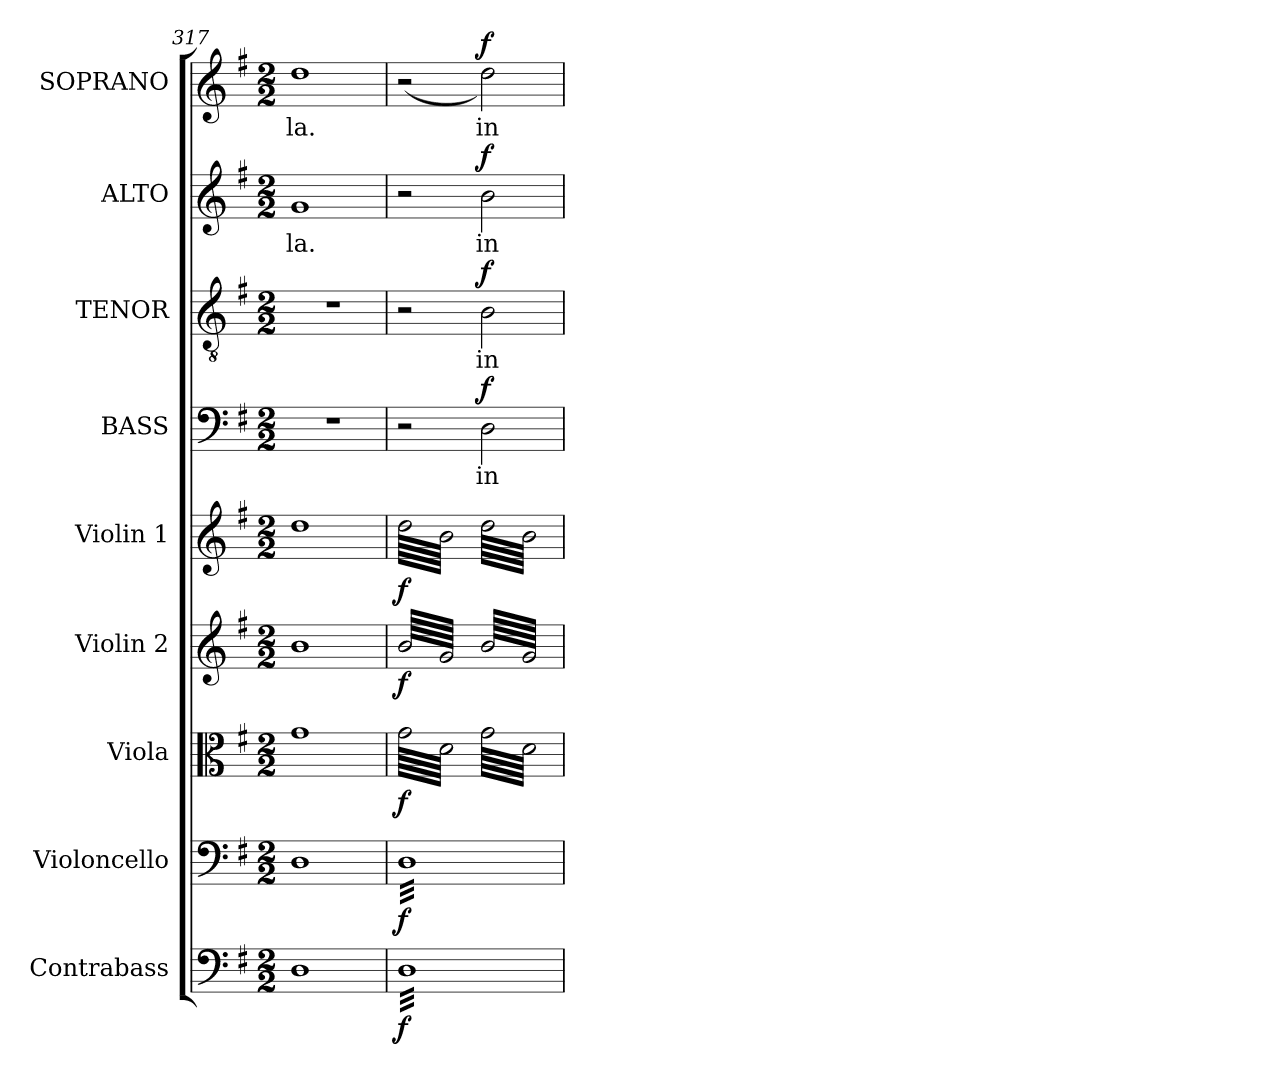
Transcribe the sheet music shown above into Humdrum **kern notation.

**kern	**dynam	**kern	**dynam	**kern	**dynam	**kern	**dynam	**kern	**dynam	**kern	**text	**dynam	**kern	**text	**dynam	**kern	**text	**dynam	**kern	**text	**dynam
*part9	*part9	*part8	*part8	*part7	*part7	*part6	*part6	*part5	*part5	*part4	*part4	*part4	*part3	*part3	*part3	*part2	*part2	*part2	*part1	*part1	*part1
*staff9	*staff9	*staff8	*staff8	*staff7	*staff7	*staff6	*staff6	*staff5	*staff5	*staff4	*staff4	*staff4	*staff3	*staff3	*staff3	*staff2	*staff2	*staff2	*staff1	*staff1	*staff1
*I"Contrabass	*	*I"Violoncello	*	*I"Viola	*	*I"Violin 2	*	*I"Violin 1	*	*I"BASS	*	*	*I"TENOR	*	*	*I"ALTO	*	*	*I"SOPRANO	*	*
*I'Cb.	*	*I'Vc.	*	*I'Vla.	*	*I'Vln. 2	*	*I'Vln. 1	*	*I'B.	*	*	*I'T.	*	*	*I'A.	*	*	*I'S.	*	*
*clefF4	*	*clefF4	*	*clefC3	*	*clefG2	*	*clefG2	*	*clefF4	*	*	*clefGv2	*	*	*clefG2	*	*	*clefG2	*	*
*ITrd7c12	*	*	*	*	*	*	*	*	*	*	*	*	*ITrd7c12	*	*	*	*	*	*	*	*
*k[f#]	*	*k[f#]	*	*k[f#]	*	*k[f#]	*	*k[f#]	*	*k[f#]	*	*	*k[f#]	*	*	*k[f#]	*	*	*k[f#]	*	*
*G:	*	*G:	*	*G:	*	*G:	*	*G:	*	*G:	*	*	*G:	*	*	*G:	*	*	*G:	*	*
*M2/2	*	*M2/2	*	*M2/2	*	*M2/2	*	*M2/2	*	*M2/2	*	*	*M2/2	*	*	*M2/2	*	*	*M2/2	*	*
=317	=317	=317	=317	=317	=317	=317	=317	=317	=317	=317	=317	=317	=317	=317	=317	=317	=317	=317	=317	=317	=317
!	!	!	!	!	!	!	!	!	!	!	!	!	!	!	!	!	!LO:LY:b:color=#000000	!	!	!	!
!	!	!	!	!	!	!	!	!	!	!	!	!	!	!	!	!	!	!	!	!LO:LY:b:color=#000000	!
1DDi	.	1Di	.	1gi	.	1bi	.	1ddi	.	1r	.	.	1r	.	.	1gi	-la.	.	1ddi	-la.	.
=318	=318	=318	=318	=318	=318	=318	=318	=318	=318	=318	=318	=318	=318	=318	=318	=318	=318	=318	=318	=318	=318
*tremolo	*	*	*	*	*	*	*	*	*	*	*	*	*	*	*	*	*	*	*	*	*
*	*	*tremolo	*	*	*	*	*	*	*	*	*	*	*	*	*	*	*	*	*	*	*
*	*	*	*	*tremolo	*	*	*	*	*	*	*	*	*	*	*	*	*	*	*	*	*
*	*	*	*	*	*	*tremolo	*	*	*	*	*	*	*	*	*	*	*	*	*	*	*
*	*	*	*	*	*	*	*	*tremolo	*	*	*	*	*	*	*	*	*	*	*	*	*
32DDiLLL	f	32DiLLL	f	(64gi\LLLL	f	(64bi/LLLL	f	(64ddi\LLLL	f	2r	.	.	2r	.	.	2r	.	.	(2r	.	.
.	.	.	.	64di\)	.	64gi/)	.	64bi\)	.	.	.	.	.	.	.	.	.	.	.	.	.
32DDi	.	32Di	.	64gi\	.	64bi/	.	64ddi\	.	.	.	.	.	.	.	.	.	.	.	.	.
.	.	.	.	64di\)	.	64gi/)	.	64bi\)	.	.	.	.	.	.	.	.	.	.	.	.	.
32DDi	.	32Di	.	64gi\	.	64bi/	.	64ddi\	.	.	.	.	.	.	.	.	.	.	.	.	.
.	.	.	.	64di\)	.	64gi/)	.	64bi\)	.	.	.	.	.	.	.	.	.	.	.	.	.
32DDi	.	32Di	.	64gi\	.	64bi/	.	64ddi\	.	.	.	.	.	.	.	.	.	.	.	.	.
.	.	.	.	64di\)	.	64gi/)	.	64bi\)	.	.	.	.	.	.	.	.	.	.	.	.	.
32DDi	.	32Di	.	64gi\	.	64bi/	.	64ddi\	.	.	.	.	.	.	.	.	.	.	.	.	.
.	.	.	.	64di\)	.	64gi/)	.	64bi\)	.	.	.	.	.	.	.	.	.	.	.	.	.
32DDi	.	32Di	.	64gi\	.	64bi/	.	64ddi\	.	.	.	.	.	.	.	.	.	.	.	.	.
.	.	.	.	64di\)	.	64gi/)	.	64bi\)	.	.	.	.	.	.	.	.	.	.	.	.	.
32DDi	.	32Di	.	64gi\	.	64bi/	.	64ddi\	.	.	.	.	.	.	.	.	.	.	.	.	.
.	.	.	.	64di\)	.	64gi/)	.	64bi\)	.	.	.	.	.	.	.	.	.	.	.	.	.
32DDi	.	32Di	.	64gi\	.	64bi/	.	64ddi\	.	.	.	.	.	.	.	.	.	.	.	.	.
.	.	.	.	64di\)	.	64gi/)	.	64bi\)	.	.	.	.	.	.	.	.	.	.	.	.	.
32DDi	.	32Di	.	64gi\	.	64bi/	.	64ddi\	.	.	.	.	.	.	.	.	.	.	.	.	.
.	.	.	.	64di\)	.	64gi/)	.	64bi\)	.	.	.	.	.	.	.	.	.	.	.	.	.
32DDi	.	32Di	.	64gi\	.	64bi/	.	64ddi\	.	.	.	.	.	.	.	.	.	.	.	.	.
.	.	.	.	64di\)	.	64gi/)	.	64bi\)	.	.	.	.	.	.	.	.	.	.	.	.	.
32DDi	.	32Di	.	64gi\	.	64bi/	.	64ddi\	.	.	.	.	.	.	.	.	.	.	.	.	.
.	.	.	.	64di\)	.	64gi/)	.	64bi\)	.	.	.	.	.	.	.	.	.	.	.	.	.
32DDi	.	32Di	.	64gi\	.	64bi/	.	64ddi\	.	.	.	.	.	.	.	.	.	.	.	.	.
.	.	.	.	64di\)	.	64gi/)	.	64bi\)	.	.	.	.	.	.	.	.	.	.	.	.	.
32DDi	.	32Di	.	64gi\	.	64bi/	.	64ddi\	.	.	.	.	.	.	.	.	.	.	.	.	.
.	.	.	.	64di\)	.	64gi/)	.	64bi\)	.	.	.	.	.	.	.	.	.	.	.	.	.
32DDi	.	32Di	.	64gi\	.	64bi/	.	64ddi\	.	.	.	.	.	.	.	.	.	.	.	.	.
.	.	.	.	64di\)	.	64gi/)	.	64bi\)	.	.	.	.	.	.	.	.	.	.	.	.	.
32DDi	.	32Di	.	64gi\	.	64bi/	.	64ddi\	.	.	.	.	.	.	.	.	.	.	.	.	.
.	.	.	.	64di\)	.	64gi/)	.	64bi\)	.	.	.	.	.	.	.	.	.	.	.	.	.
32DDi	.	32Di	.	64gi\	.	64bi/	.	64ddi\	.	.	.	.	.	.	.	.	.	.	.	.	.
.	.	.	.	64di\)JJJJ	.	64gi/)JJJJ	.	64bi\)JJJJ	.	.	.	.	.	.	.	.	.	.	.	.	.
!	!	!	!	!	!	!	!	!	!	!	!LO:LY:b:color=#000000	!	!	!	!	!	!	!	!	!	!
!	!	!	!	!	!	!	!	!	!	!	!	!	!	!LO:LY:b:color=#000000	!	!	!	!	!	!	!
!	!	!	!	!	!	!	!	!	!	!	!	!	!	!	!	!	!LO:LY:b:color=#000000	!	!	!	!
!	!	!	!	!	!	!	!	!	!	!	!	!	!	!	!	!	!	!	!	!LO:LY:b:color=#000000	!
32DDi	.	32Di	.	(64gi\LLLL	.	(64bi/LLLL	.	(64ddi\LLLL	.	2Di\	in	f	2BBi\	in	f	2bi\	in	f	2ddi\)	in	f
.	.	.	.	64di\)	.	64gi/)	.	64bi\)	.	.	.	.	.	.	.	.	.	.	.	.	.
32DDi	.	32Di	.	64gi\	.	64bi/	.	64ddi\	.	.	.	.	.	.	.	.	.	.	.	.	.
.	.	.	.	64di\)	.	64gi/)	.	64bi\)	.	.	.	.	.	.	.	.	.	.	.	.	.
32DDi	.	32Di	.	64gi\	.	64bi/	.	64ddi\	.	.	.	.	.	.	.	.	.	.	.	.	.
.	.	.	.	64di\)	.	64gi/)	.	64bi\)	.	.	.	.	.	.	.	.	.	.	.	.	.
32DDi	.	32Di	.	64gi\	.	64bi/	.	64ddi\	.	.	.	.	.	.	.	.	.	.	.	.	.
.	.	.	.	64di\)	.	64gi/)	.	64bi\)	.	.	.	.	.	.	.	.	.	.	.	.	.
32DDi	.	32Di	.	64gi\	.	64bi/	.	64ddi\	.	.	.	.	.	.	.	.	.	.	.	.	.
.	.	.	.	64di\)	.	64gi/)	.	64bi\)	.	.	.	.	.	.	.	.	.	.	.	.	.
32DDi	.	32Di	.	64gi\	.	64bi/	.	64ddi\	.	.	.	.	.	.	.	.	.	.	.	.	.
.	.	.	.	64di\)	.	64gi/)	.	64bi\)	.	.	.	.	.	.	.	.	.	.	.	.	.
32DDi	.	32Di	.	64gi\	.	64bi/	.	64ddi\	.	.	.	.	.	.	.	.	.	.	.	.	.
.	.	.	.	64di\)	.	64gi/)	.	64bi\)	.	.	.	.	.	.	.	.	.	.	.	.	.
32DDi	.	32Di	.	64gi\	.	64bi/	.	64ddi\	.	.	.	.	.	.	.	.	.	.	.	.	.
.	.	.	.	64di\)	.	64gi/)	.	64bi\)	.	.	.	.	.	.	.	.	.	.	.	.	.
32DDi	.	32Di	.	64gi\	.	64bi/	.	64ddi\	.	.	.	.	.	.	.	.	.	.	.	.	.
.	.	.	.	64di\)	.	64gi/)	.	64bi\)	.	.	.	.	.	.	.	.	.	.	.	.	.
32DDi	.	32Di	.	64gi\	.	64bi/	.	64ddi\	.	.	.	.	.	.	.	.	.	.	.	.	.
.	.	.	.	64di\)	.	64gi/)	.	64bi\)	.	.	.	.	.	.	.	.	.	.	.	.	.
32DDi	.	32Di	.	64gi\	.	64bi/	.	64ddi\	.	.	.	.	.	.	.	.	.	.	.	.	.
.	.	.	.	64di\)	.	64gi/)	.	64bi\)	.	.	.	.	.	.	.	.	.	.	.	.	.
32DDi	.	32Di	.	64gi\	.	64bi/	.	64ddi\	.	.	.	.	.	.	.	.	.	.	.	.	.
.	.	.	.	64di\)	.	64gi/)	.	64bi\)	.	.	.	.	.	.	.	.	.	.	.	.	.
32DDi	.	32Di	.	64gi\	.	64bi/	.	64ddi\	.	.	.	.	.	.	.	.	.	.	.	.	.
.	.	.	.	64di\)	.	64gi/)	.	64bi\)	.	.	.	.	.	.	.	.	.	.	.	.	.
32DDi	.	32Di	.	64gi\	.	64bi/	.	64ddi\	.	.	.	.	.	.	.	.	.	.	.	.	.
.	.	.	.	64di\)	.	64gi/)	.	64bi\)	.	.	.	.	.	.	.	.	.	.	.	.	.
32DDi	.	32Di	.	64gi\	.	64bi/	.	64ddi\	.	.	.	.	.	.	.	.	.	.	.	.	.
.	.	.	.	64di\)	.	64gi/)	.	64bi\)	.	.	.	.	.	.	.	.	.	.	.	.	.
32DDiJJJ	.	32DiJJJ	.	64gi\	.	64bi/	.	64ddi\	.	.	.	.	.	.	.	.	.	.	.	.	.
*	*	*Xtremolo	*	*	*	*	*	*	*	*	*	*	*	*	*	*	*	*	*	*	*
*Xtremolo	*	*	*	*	*	*	*	*	*	*	*	*	*	*	*	*	*	*	*	*	*
.	.	.	.	64di\)JJJJ	.	64gi/)JJJJ	.	64bi\)JJJJ	.	.	.	.	.	.	.	.	.	.	.	.	.
*	*	*	*	*	*	*	*	*Xtremolo	*	*	*	*	*	*	*	*	*	*	*	*	*
*	*	*	*	*	*	*Xtremolo	*	*	*	*	*	*	*	*	*	*	*	*	*	*	*
*	*	*	*	*Xtremolo	*	*	*	*	*	*	*	*	*	*	*	*	*	*	*	*	*
.	.	.	.	.	.	.	.	.	.	.	.	.	.	.	.	.	.	.	.	.	.
.	.	.	.	.	.	.	.	.	.	.	.	.	.	.	.	.	.	.	.	.	.
.	.	.	.	.	.	.	.	.	.	.	.	.	.	.	.	.	.	.	.	.	.
.	.	.	.	.	.	.	.	.	.	.	.	.	.	.	.	.	.	.	.	.	.
.	.	.	.	.	.	.	.	.	.	.	.	.	.	.	.	.	.	.	.	.	.
.	.	.	.	.	.	.	.	.	.	.	.	.	.	.	.	.	.	.	.	.	.
.	.	.	.	.	.	.	.	.	.	.	.	.	.	.	.	.	.	.	.	.	.
.	.	.	.	.	.	.	.	.	.	.	.	.	.	.	.	.	.	.	.	.	.
.	.	.	.	.	.	.	.	.	.	.	.	.	.	.	.	.	.	.	.	.	.
.	.	.	.	.	.	.	.	.	.	.	.	.	.	.	.	.	.	.	.	.	.
.	.	.	.	.	.	.	.	.	.	.	.	.	.	.	.	.	.	.	.	.	.
.	.	.	.	.	.	.	.	.	.	.	.	.	.	.	.	.	.	.	.	.	.
.	.	.	.	.	.	.	.	.	.	.	.	.	.	.	.	.	.	.	.	.	.
.	.	.	.	.	.	.	.	.	.	.	.	.	.	.	.	.	.	.	.	.	.
.	.	.	.	.	.	.	.	.	.	.	.	.	.	.	.	.	.	.	.	.	.
.	.	.	.	.	.	.	.	.	.	.	.	.	.	.	.	.	.	.	.	.	.
=	=	=	=	=	=	=	=	=	=	=	=	=	=	=	=	=	=	=	=	=	=
*-	*-	*-	*-	*-	*-	*-	*-	*-	*-	*-	*-	*-	*-	*-	*-	*-	*-	*-	*-	*-	*-
